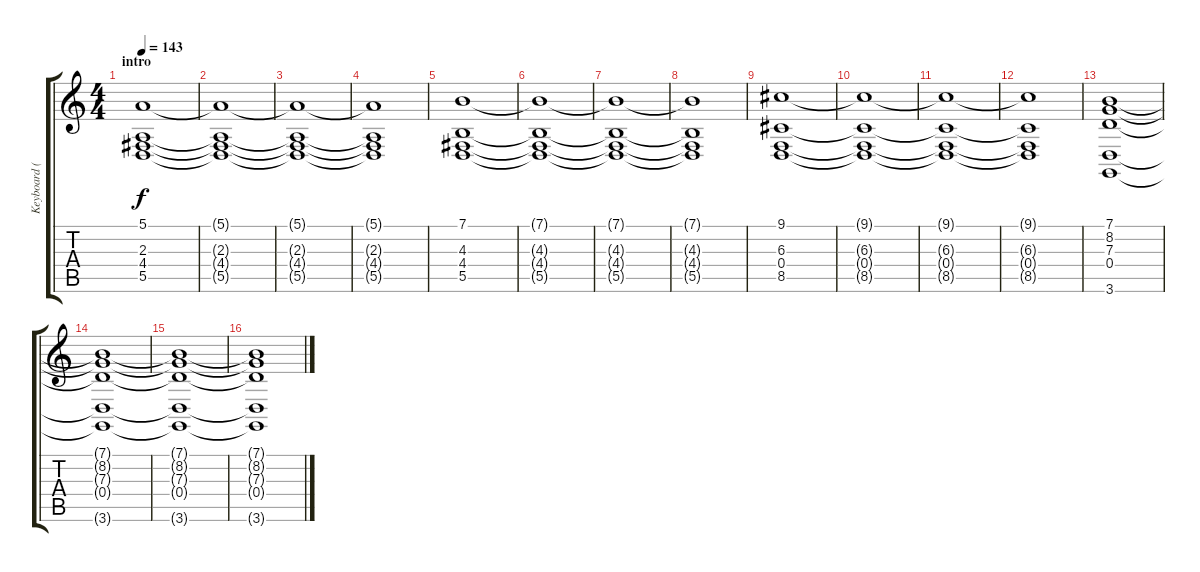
\track ("Keyboard (Wright)" "Keyboard (") {instrument drawbarorgan}
\staff {score tabs}
\tuning (E4 B3 G3 D3 A2 E2) {hide}
\ts (4 4)
\section ("" "intro")
\tempo 143
\clef g2
\ks c
(5.1 2.3 4.4 5.5).1{dy f instrument drawbarorgan} |
(5.1{t} 2.3{t} 4.4{t} 5.5{t}).1 |
(5.1{t} 2.3{t} 4.4{t} 5.5{t}).1 |
(5.1{t} 2.3{t} 4.4{t} 5.5{t}).1 |
(7.1 4.3 4.4 5.5).1 |
(7.1{t} 4.3{t} 4.4{t} 5.5{t}).1 |
(7.1{t} 4.3{t} 4.4{t} 5.5{t}).1 |
(7.1{t} 4.3{t} 4.4{t} 5.5{t}).1 |
(9.1 6.3 0.4 8.5).1 |
(9.1{t} 6.3{t} 0.4{t} 8.5{t}).1 |
(9.1{t} 6.3{t} 0.4{t} 8.5{t}).1 |
(9.1{t} 6.3{t} 0.4{t} 8.5{t}).1 |
(7.1 8.2 7.3 0.4 3.6).1 |
(7.1{t} 8.2{t} 7.3{t} 0.4{t} 3.6{t}).1 |
(7.1{t} 8.2{t} 7.3{t} 0.4{t} 3.6{t}).1 |
(7.1{t} 8.2{t} 7.3{t} 0.4{t} 3.6{t}).1
